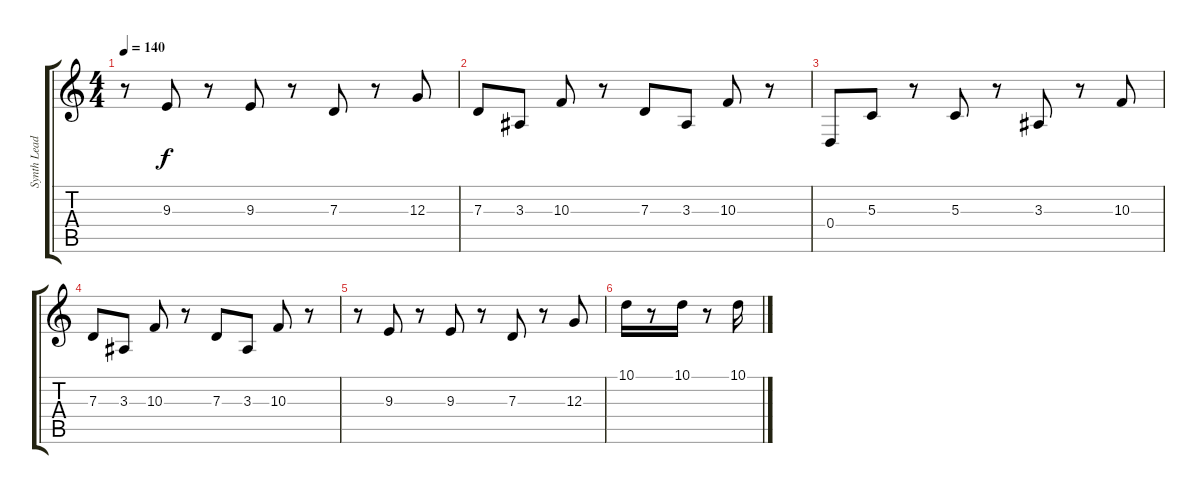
\track ("Synth Leads" "Synth Lead") {instrument lead2sawtooth}
\staff {score tabs}
\tuning (E4 B3 G3 D3 A2 E2) {hide}
\ts (4 4)
\tempo 140
\clef g2
\ks c
r.8{dy f} 9.3.8 r.8 9.3.8 r.8 7.3.8 r.8 12.3.8 |
7.3.8 3.3.8 10.3.8 r.8 7.3.8 3.3.8 10.3.8 r.8 |
0.4.8 5.3.8 r.8 5.3.8 r.8 3.3.8 r.8 10.3.8 |
7.3.8 3.3.8 10.3.8 r.8 7.3.8 3.3.8 10.3.8 r.8 |
r.8 9.3.8 r.8 9.3.8 r.8 7.3.8 r.8 12.3.8 |
10.1.16{volume 12} r.8 10.1.16 r.8 10.1.16
